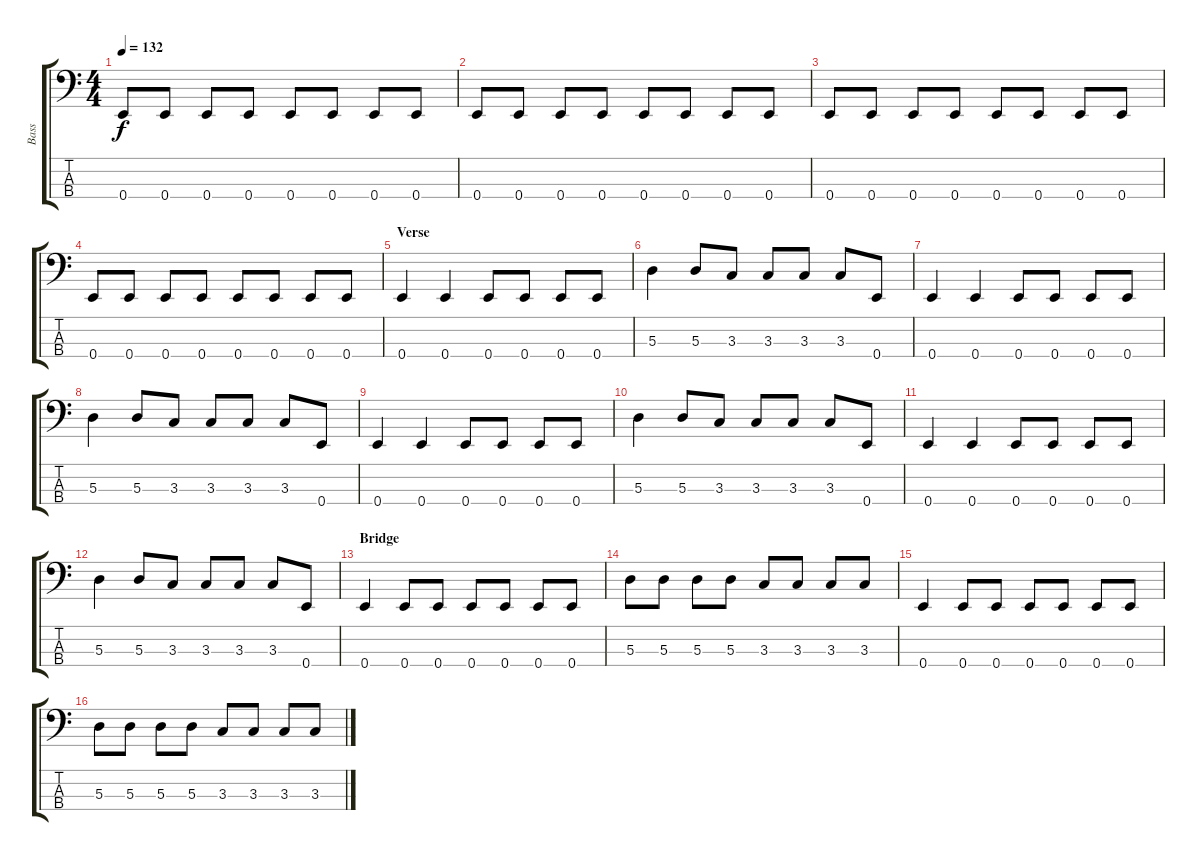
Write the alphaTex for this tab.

\track ("Bass" "Bass") {instrument electricbassfinger}
\staff {score tabs}
\tuning (G2 D2 A1 E1) {hide}
\ts (4 4)
\tempo 132
\clef f4
\ks c
0.4.8{dy f} 0.4.8 0.4.8 0.4.8 0.4.8 0.4.8 0.4.8 0.4.8 |
0.4.8 0.4.8 0.4.8 0.4.8 0.4.8 0.4.8 0.4.8 0.4.8 |
0.4.8 0.4.8 0.4.8 0.4.8 0.4.8 0.4.8 0.4.8 0.4.8 |
0.4.8 0.4.8 0.4.8 0.4.8 0.4.8 0.4.8 0.4.8 0.4.8 |
\section ("" "Verse")
0.4.4 0.4.4 0.4.8 0.4.8 0.4.8 0.4.8 |
5.3.4 5.3.8 3.3.8 3.3.8 3.3.8 3.3.8 0.4.8 |
0.4.4 0.4.4 0.4.8 0.4.8 0.4.8 0.4.8 |
5.3.4 5.3.8 3.3.8 3.3.8 3.3.8 3.3.8 0.4.8 |
0.4.4 0.4.4 0.4.8 0.4.8 0.4.8 0.4.8 |
5.3.4 5.3.8 3.3.8 3.3.8 3.3.8 3.3.8 0.4.8 |
0.4.4 0.4.4 0.4.8 0.4.8 0.4.8 0.4.8 |
5.3.4 5.3.8 3.3.8 3.3.8 3.3.8 3.3.8 0.4.8 |
\section ("" "Bridge")
0.4.4 0.4.8 0.4.8 0.4.8 0.4.8 0.4.8 0.4.8 |
5.3.8 5.3.8 5.3.8 5.3.8 3.3.8 3.3.8 3.3.8 3.3.8 |
0.4.4 0.4.8 0.4.8 0.4.8 0.4.8 0.4.8 0.4.8 |
5.3.8 5.3.8 5.3.8 5.3.8 3.3.8 3.3.8 3.3.8 3.3.8
